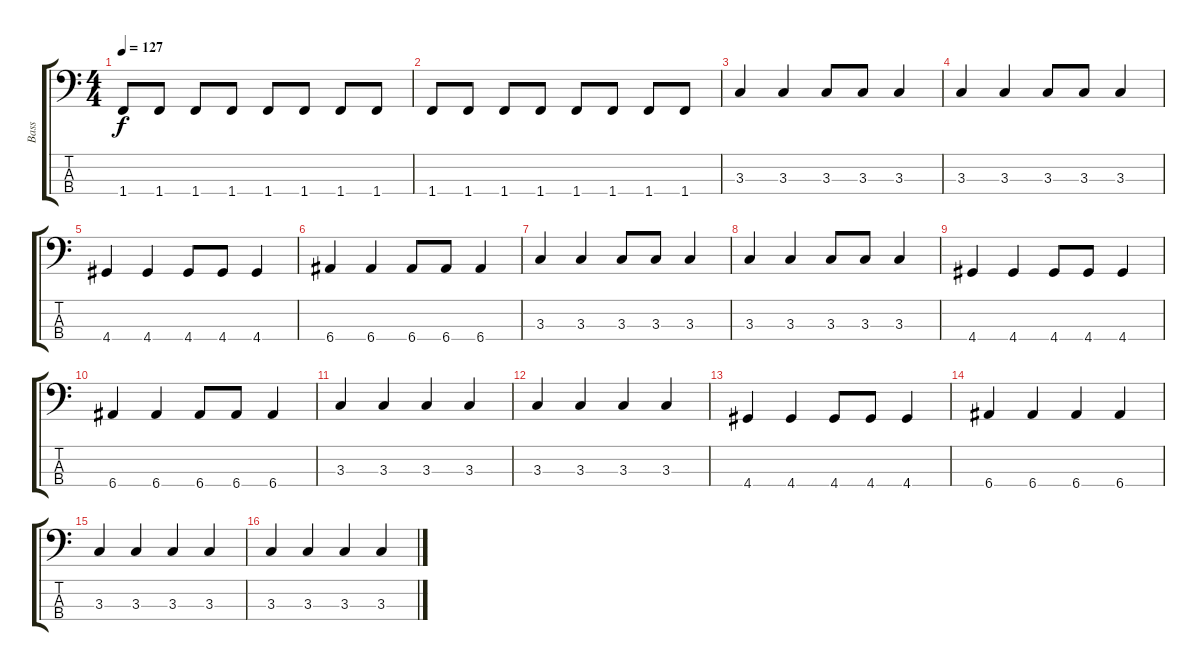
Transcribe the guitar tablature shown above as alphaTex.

\track ("Bass" "Bass") {instrument electricbassfinger}
\staff {score tabs}
\tuning (G2 D2 A1 E1) {hide}
\ts (4 4)
\tempo 127
\clef f4
\ks c
1.4.8{dy f} 1.4.8 1.4.8 1.4.8 1.4.8 1.4.8 1.4.8 1.4.8 |
1.4.8 1.4.8 1.4.8 1.4.8 1.4.8 1.4.8 1.4.8 1.4.8 |
3.3.4 3.3.4 3.3.8 3.3.8 3.3.4 |
3.3.4 3.3.4 3.3.8 3.3.8 3.3.4 |
4.4.4 4.4.4 4.4.8 4.4.8 4.4.4 |
6.4.4 6.4.4 6.4.8 6.4.8 6.4.4 |
3.3.4 3.3.4 3.3.8 3.3.8 3.3.4 |
3.3.4 3.3.4 3.3.8 3.3.8 3.3.4 |
4.4.4 4.4.4 4.4.8 4.4.8 4.4.4 |
6.4.4 6.4.4 6.4.8 6.4.8 6.4.4 |
3.3.4 3.3.4 3.3.4 3.3.4 |
3.3.4 3.3.4 3.3.4 3.3.4 |
4.4.4 4.4.4 4.4.8 4.4.8 4.4.4 |
6.4.4 6.4.4 6.4.4 6.4.4 |
3.3.4 3.3.4 3.3.4 3.3.4 |
3.3.4 3.3.4 3.3.4 3.3.4
